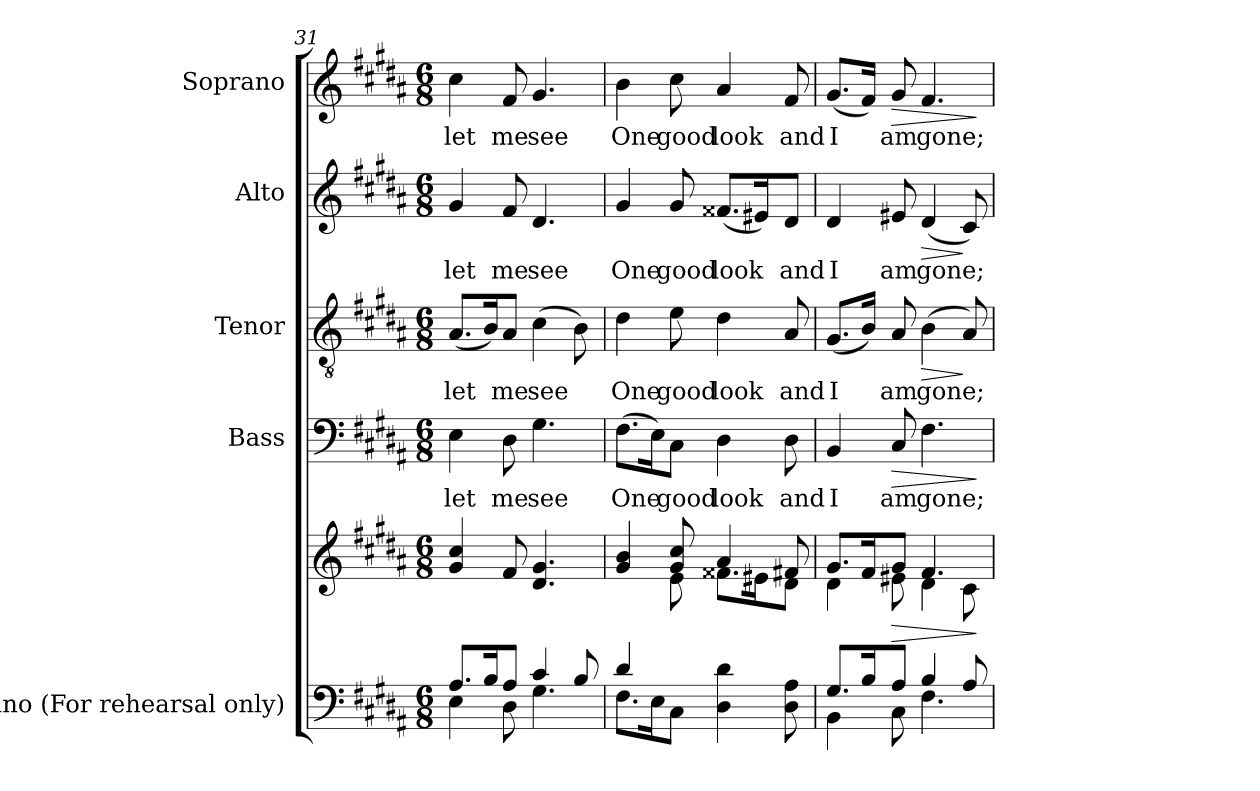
**kern	**kern	**dynam	**kern	**text	**dynam	**kern	**text	**dynam	**kern	**text	**dynam	**kern	**text	**dynam
*part5	*part5	*part5	*part4	*part4	*part4	*part3	*part3	*part3	*part2	*part2	*part2	*part1	*part1	*part1
*staff6	*staff5	*staff5/6	*staff4	*staff4	*staff4	*staff3	*staff3	*staff3	*staff2	*staff2	*staff2	*staff1	*staff1	*staff1
*I"Piano (For rehearsal only)	*	*	*I"Bass	*	*	*I"Tenor	*	*	*I"Alto	*	*	*I"Soprano	*	*
*I'Pno.	*	*	*I'B.	*	*	*I'T.	*	*	*I'A.	*	*	*I'S.	*	*
*clefF4	*clefG2	*	*clefF4	*	*	*clefGv2	*	*	*clefG2	*	*	*clefG2	*	*
*	*	*	*	*	*	*ITrd7c12	*	*	*	*	*	*	*	*
*k[f#c#g#d#a#]	*k[f#c#g#d#a#]	*	*k[f#c#g#d#a#]	*	*	*k[f#c#g#d#a#]	*	*	*k[f#c#g#d#a#]	*	*	*k[f#c#g#d#a#]	*	*
*B:	*B:	*	*B:	*	*	*B:	*	*	*B:	*	*	*B:	*	*
*M6/8	*M6/8	*	*M6/8	*	*	*M6/8	*	*	*M6/8	*	*	*M6/8	*	*
=31	=31	=31	=31	=31	=31	=31	=31	=31	=31	=31	=31	=31	=31	=31
*^	*	*	*	*	*	*	*	*	*	*	*	*	*	*
!	!	!	!	!	!LO:LY:b:color=#000000	!	!	!	!	!	!	!	!	!	!
!	!	!	!	!	!	!	!	!LO:LY:b:color=#000000	!	!	!	!	!	!	!
!	!	!	!	!	!	!	!	!	!	!	!LO:LY:b:color=#000000	!	!	!	!
!	!	!	!	!	!	!	!	!	!	!	!	!	!	!LO:LY:b:color=#000000	!
8.A#i/L	4Ei\	4g#i/ 4cc#i	.	4Ei\	let	.	(8.AA#i/L	let	.	4g#i/	let	.	4cc#i\	let	.
16Bi/K	.	.	.	.	.	.	16BBi/k)	.	.	.	.	.	.	.	.
!	!	!	!	!	!LO:LY:b:color=#000000	!	!	!	!	!	!	!	!	!	!
!	!	!	!	!	!	!	!	!LO:LY:b:color=#000000	!	!	!	!	!	!	!
!	!	!	!	!	!	!	!	!	!	!	!LO:LY:b:color=#000000	!	!	!	!
!	!	!	!	!	!	!	!	!	!	!	!	!	!	!LO:LY:b:color=#000000	!
8A#i/J	8D#i\	8f#i/	.	8D#i\	me	.	8AA#i/J	me	.	8f#i/	me	.	8f#i/	me	.
!	!	!	!	!	!LO:LY:b:color=#000000	!	!	!	!	!	!	!	!	!	!
!	!	!	!	!	!	!	!	!LO:LY:b:color=#000000	!	!	!	!	!	!	!
!	!	!	!	!	!	!	!	!	!	!	!LO:LY:b:color=#000000	!	!	!	!
!	!	!	!	!	!	!	!	!	!	!	!	!	!	!LO:LY:b:color=#000000	!
4c#i/	4.G#i\	4.d#i/ 4.g#i	.	4.G#i\	see	.	(4C#i\	see	.	4.d#i/	see	.	4.g#i/	see	.
8Bi/	.	.	.	.	.	.	8BBi\)	.	.	.	.	.	.	.	.
=32	=32	=32	=32	=32	=32	=32	=32	=32	=32	=32	=32	=32	=32	=32	=32
*	*	*^	*	*	*	*	*	*	*	*	*	*	*	*	*
!	!	!	!	!	!	!LO:LY:b:color=#000000	!	!	!	!	!	!	!	!	!	!
!	!	!	!	!	!	!	!	!	!LO:LY:b:color=#000000	!	!	!	!	!	!	!
!	!	!	!	!	!	!	!	!	!	!	!	!LO:LY:b:color=#000000	!	!	!	!
!	!	!	!	!	!	!	!	!	!	!	!	!	!	!	!LO:LY:b:color=#000000	!
4d#i/	8.F#i\L	4g#i/ 4bi	4ryy	.	(8.F#i\L	One	.	4D#i\	One	.	4g#i/	One	.	4bi\	One	.
.	16Ei\K	.	.	.	16Ei\k)	.	.	.	.	.	.	.	.	.	.	.
!	!	!	!	!	!	!LO:LY:b:color=#000000	!	!	!	!	!	!	!	!	!	!
!	!	!	!	!	!	!	!	!	!LO:LY:b:color=#000000	!	!	!	!	!	!	!
!	!	!	!	!	!	!	!	!	!	!	!	!LO:LY:b:color=#000000	!	!	!	!
!	!	!	!	!	!	!	!	!	!	!	!	!	!	!	!LO:LY:b:color=#000000	!
2ryy	8C#i\J	8g#i/ 8cc#i	8ei\	.	8C#i\J	good	.	8Ei\	good	.	8g#i/	good	.	8cc#i\	good	.
!	!	!	!	!	!	!LO:LY:b:color=#000000	!	!	!	!	!	!	!	!	!	!
!	!	!	!	!	!	!	!	!	!LO:LY:b:color=#000000	!	!	!	!	!	!	!
!	!	!	!	!	!	!	!	!	!	!	!	!LO:LY:b:color=#000000	!	!	!	!
!	!	!	!	!	!	!	!	!	!	!	!	!	!	!	!LO:LY:b:color=#000000	!
.	4D#i\ 4d#i	4a#i/	8.f##Xi\L	.	4D#i\	look	.	4D#i\	look	.	(8.f##Xi/L	look	.	4a#i/	look	.
.	.	.	16e#Xi\k	.	.	.	.	.	.	.	16e#Xi/k)	.	.	.	.	.
!	!	!	!	!	!	!LO:LY:b:color=#000000	!	!	!	!	!	!	!	!	!	!
!	!	!	!	!	!	!	!	!	!LO:LY:b:color=#000000	!	!	!	!	!	!	!
!	!	!	!	!	!	!	!	!	!	!	!	!LO:LY:b:color=#000000	!	!	!	!
!	!	!	!	!	!	!	!	!	!	!	!	!	!	!	!LO:LY:b:color=#000000	!
.	8D#i\ 8A#i	8f#Xi/	8d#i\J	.	8D#i\	and	.	8AA#i/	and	.	8d#i/J	and	.	8f#i/	and	.
!!LO:PB:g=z
=33	=33	=33	=33	=33	=33	=33	=33	=33	=33	=33	=33	=33	=33	=33	=33	=33
!	!	!	!	!	!	!LO:LY:b:color=#000000	!	!	!	!	!	!	!	!	!	!
!	!	!	!	!	!	!	!	!	!LO:LY:b:color=#000000	!	!	!	!	!	!	!
!	!	!	!	!	!	!	!	!	!	!	!	!LO:LY:b:color=#000000	!	!	!	!
!	!	!	!	!	!	!	!	!	!	!	!	!	!	!	!LO:LY:b:color=#000000	!
8.G#i/L	4BBi\	8.g#i/L	4d#i\	.	4BBi/	I	.	(8.GG#i/L	I	.	4d#i/	I	.	(8.g#i/L	I	.
16Bi/K	.	16f#i/K	.	.	.	.	.	16BBi/Jk)	.	.	.	.	.	16f#i/Jk)	.	.
!	!	!	!	!LO:HP:b	!	!	!	!	!	!	!	!	!	!	!	!
!	!	!	!	!	!	!LO:LY:b:color=#000000	!LO:HP:b	!	!	!	!	!	!	!	!	!
!	!	!	!	!	!	!	!	!	!LO:LY:b:color=#000000	!	!	!	!	!	!	!
!	!	!	!	!	!	!	!	!	!	!	!	!LO:LY:b:color=#000000	!	!	!	!
!	!	!	!	!	!	!	!	!	!	!	!	!	!	!	!LO:LY:b:color=#000000	!LO:HP:b
8A#i/J	8C#i\	8g#i/J	8e#Xi\	>	8C#i/	am	>	8AA#i/	am	.	8e#Xi/	am	.	8g#i/	am	>
!	!	!	!	!	!	!LO:LY:b:color=#000000	!	!	!	!	!	!	!	!	!	!
!	!	!	!	!	!	!	!	!	!LO:LY:b:color=#000000	!LO:HP:b	!	!	!	!	!	!
!	!	!	!	!	!	!	!	!	!	!	!	!LO:LY:b:color=#000000	!LO:HP:b	!	!	!
!	!	!	!	!	!	!	!	!	!	!	!	!	!	!	!LO:LY:b:color=#000000	!
4Bi/	4.F#i\	4.f#i/	4d#i\	.	4.F#i\	gone;	.	(4BBi\	gone;	>	(4d#i/	gone;	>	4.f#i/	gone;	.
8A#i/	.	.	8c#i\	.	.	.	.	8AA#i/)	.	]	8c#i/)	.	]	.	.	.
*v	*v	*	*	*	*	*	*	*	*	*	*	*	*	*	*	*
*	*v	*v	*	*	*	*	*	*	*	*	*	*	*	*	*
.	.	]	.	.	]	.	.	.	.	.	.	.	.	]
=	=	=	=	=	=	=	=	=	=	=	=	=	=	=
*-	*-	*-	*-	*-	*-	*-	*-	*-	*-	*-	*-	*-	*-	*-
